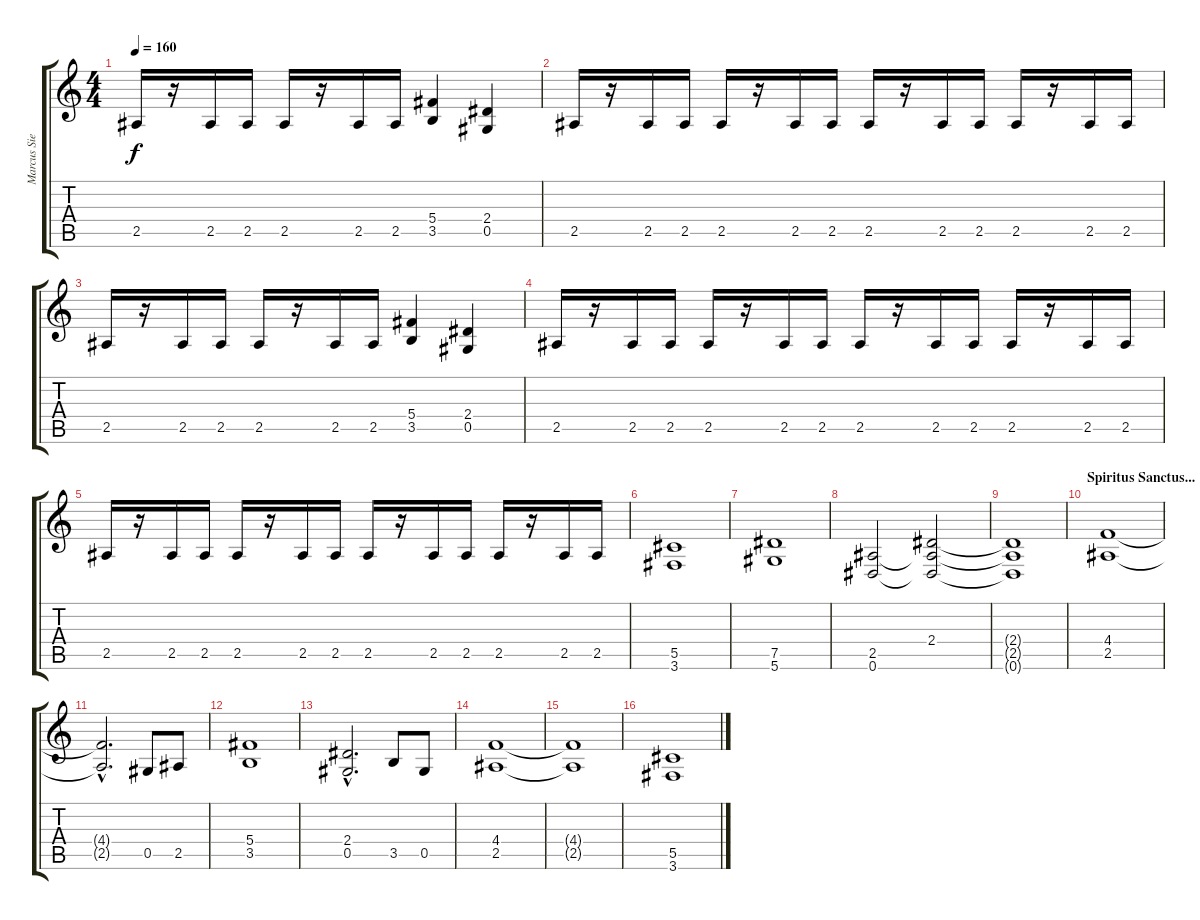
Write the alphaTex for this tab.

\track ("Marcus Siepen" "Marcus Sie") {instrument distortionguitar}
\staff {score tabs}
\tuning (Eb4 Bb3 Gb3 Db3 Ab2 Eb2) {hide}
\ts (4 4)
\tempo 160
\clef g2
\ks c
2.5.16{dy f} r.16 2.5.16 2.5.16 2.5.16 r.16 2.5.16 2.5.16 (5.4 3.5).4 (2.4 0.5).4 |
2.5.16 r.16 2.5.16 2.5.16 2.5.16 r.16 2.5.16 2.5.16 2.5.16 r.16 2.5.16 2.5.16 2.5.16 r.16 2.5.16 2.5.16 |
2.5.16 r.16 2.5.16 2.5.16 2.5.16 r.16 2.5.16 2.5.16 (5.4 3.5).4 (2.4 0.5).4 |
2.5.16 r.16 2.5.16 2.5.16 2.5.16 r.16 2.5.16 2.5.16 2.5.16 r.16 2.5.16 2.5.16 2.5.16 r.16 2.5.16 2.5.16 |
2.5.16 r.16 2.5.16 2.5.16 2.5.16 r.16 2.5.16 2.5.16 2.5.16 r.16 2.5.16 2.5.16 2.5.16 r.16 2.5.16 2.5.16 |
(5.5 3.6).1 |
(7.5 5.6).1 |
(2.5 0.6).2 (2.4 2.5{t} 0.6{t}).2 |
(2.4{t} 2.5{t} 0.6{t}).1 |
\section ("" "Spiritus Sanctus...")
(4.4 2.5).1{volume 9} |
(4.4{hac t} 2.5{hac t}).2{d} 0.5.8 2.5.8 |
(5.4 3.5).1 |
(2.4{hac} 0.5{hac}).2{d} 3.5.8 0.5.8 |
(4.4 2.5).1 |
(4.4{t} 2.5{t}).1 |
(5.5 3.6).1
